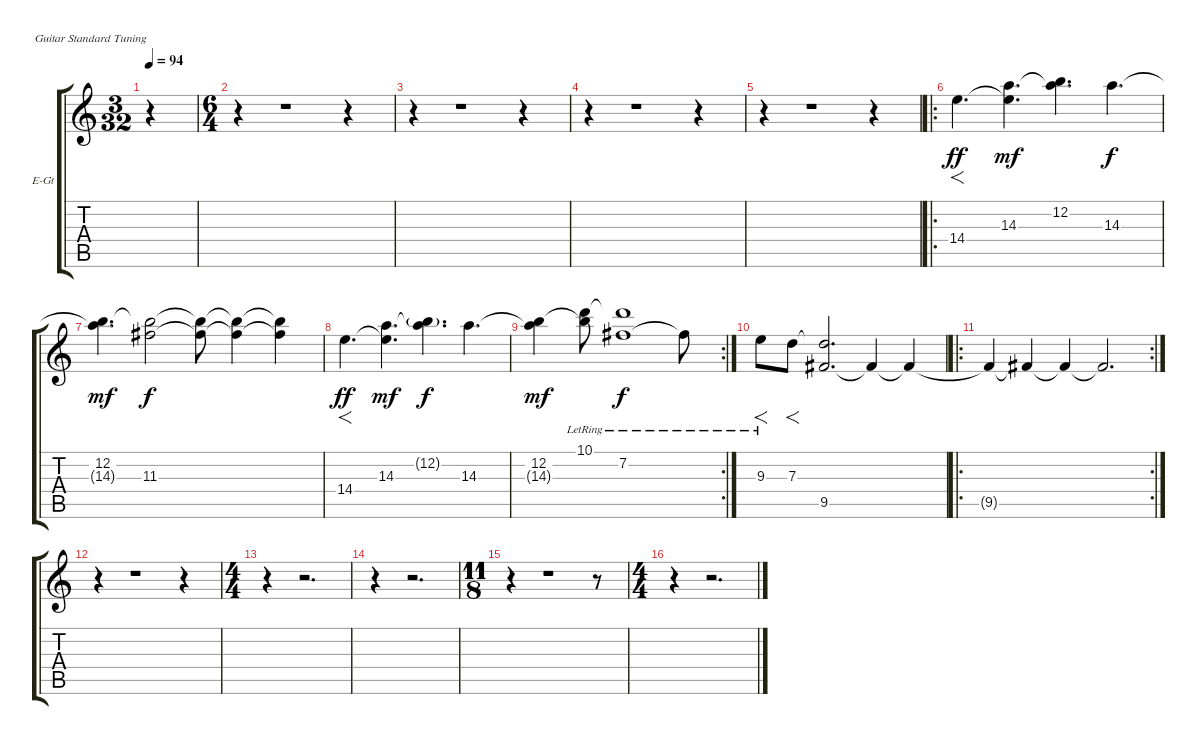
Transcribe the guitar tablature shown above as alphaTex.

\bracketExtendMode groupsimilarinstruments
\firstSystemTrackNameOrientation horizontal
\otherSystemsTrackNameOrientation horizontal
\track ("Electric Guitar" "E-Gt") {instrument overdrivenguitar}
\staff {score tabs}
\tuning (E4 B3 G3 D3 A2 E2)
\ts (3 32)
\tempo 94
\clef g2
\ks c
r.4{dy ff instrument overdrivenguitar} |
\ts (6 4)
r.4 r.1 r.4 |
r.4 r.1 r.4 |
r.4 r.1 r.4 |
r.4 r.1 r.4 |
\ro
14.4.4{f d} (14.3 14.4{t}).4{d dy mf} (12.2 14.3{t}).4{d} 14.3.4{d dy f} |
(12.2 14.3{t}).4{d dy mf} (12.2{t} 11.3).2{dy f} (12.2{t} 11.3{t}).8 (12.2{t} 11.3{t}).4 (12.2{t} 11.3{t}).4 |
14.4.4{f d dy ff} (14.3 14.4{t}).4{d dy mf} (12.2{g} 14.3{t}).4{d dy f} 14.3.4{d} |
\rc 2
(12.2 14.3{t}).4{dy mf} (10.1{lr} 12.2{t}).8 (10.1{lr t} 7.2{lr}).1{dy f} 7.2{lr t}.8 |
9.3{lr}.8{f} 7.3.8{f} (7.3{t} 9.5).2{d} 9.5{t}.4 9.5{t}.4 |
\ro
\rc 2
9.5{t}.4 9.5{t}.4 9.5{t}.4 9.5{t}.2{d} |
r.4 r.1 r.4 |
\ts (4 4)
r.4 r.2{d} |
r.4 r.2{d} |
\ts (11 8)
r.4 r.1 r.8 |
\ts (4 4)
r.4 r.2{d}
